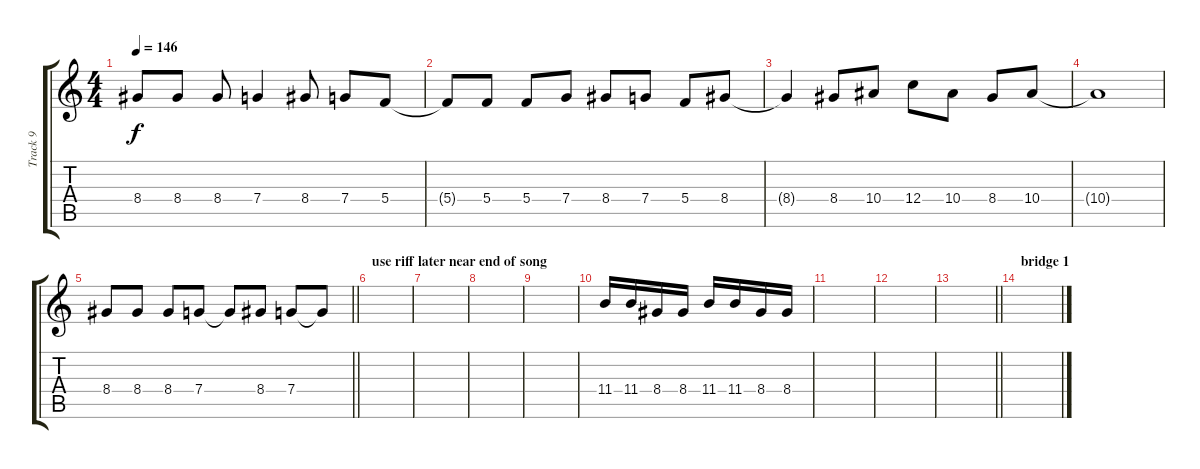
\track ("Track 9" "Track 9") {instrument distortionguitar bank 255}
\staff {score tabs}
\tuning (D4 A3 F3 C3 G2 C2) {hide}
\ts (4 4)
\tempo 146
\clef g2
\ks c
8.4{t}.8{dy f} 8.4.8 8.4.8 7.4.4 8.4.8 7.4.8 5.4.8 |
5.4{t}.8 5.4.8 5.4.8 7.4.8 8.4.8 7.4.8 5.4.8 8.4.8 |
8.4{t}.4 8.4.8 10.4.8 12.4.8 10.4.8 8.4.8 10.4.8 |
10.4{t}.1 |
\barLineRight lightlight
8.4.8 8.4.8 8.4.8 7.4.8 7.4{t}.8 8.4.8 7.4.8 7.4{t}.8 |
\section ("" "use riff later near end of song")
|
|
|
|
11.4.16 11.4.16 8.4.16 8.4.16 11.4.16 11.4.16 8.4.16 8.4.16 |
|
|
\barLineRight lightlight
|
\section ("" "bridge 1")
